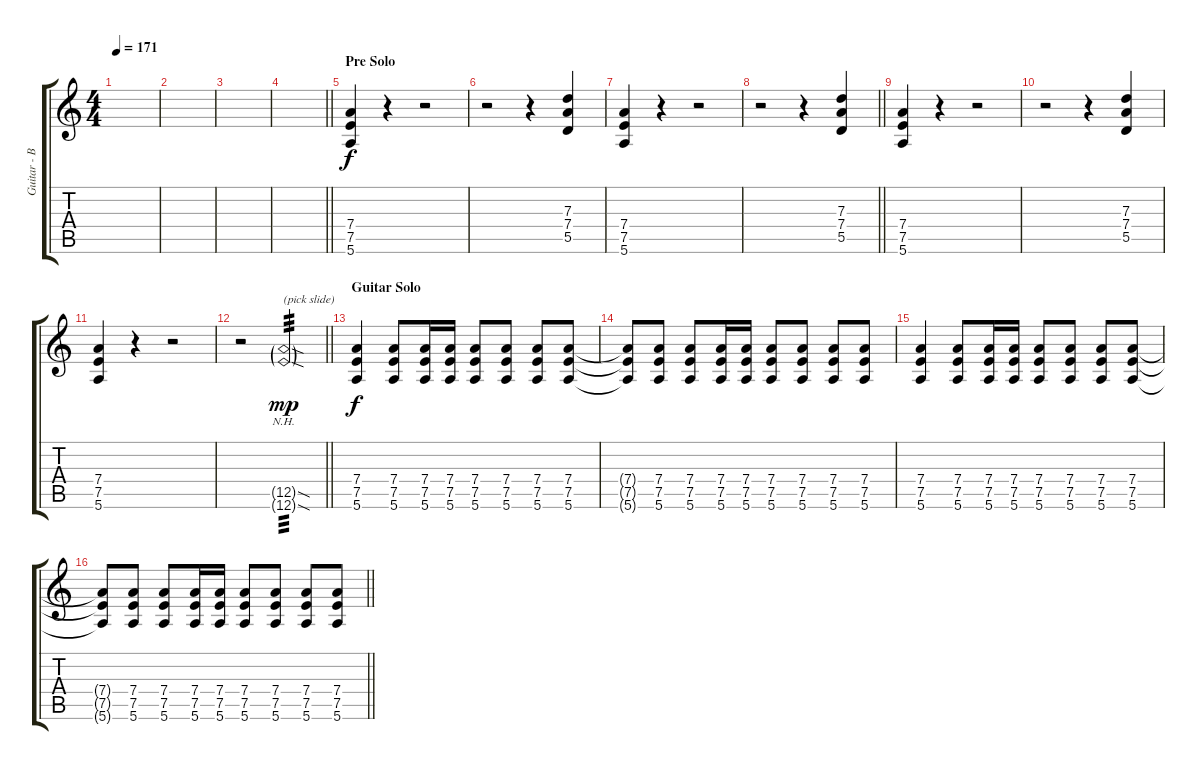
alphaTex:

\track ("Guitar - Bobby Kool" "Guitar - B") {instrument overdrivenguitar}
\staff {score tabs}
\tuning (E4 B3 G3 D3 A2 E2) {hide}
\ts (4 4)
\tempo 171
\clef g2
\ks c
|
|
|
\barLineRight lightlight
|
\section ("" "Pre Solo")
(7.4 7.5 5.6).4 r.4 r.2 |
r.2 r.4 (7.3 7.4 5.5).4 |
(7.4 7.5 5.6).4 r.4 r.2 |
\barLineRight lightlight
r.2 r.4 (7.3 7.4 5.5).4 |
(7.4 7.5 5.6).4 r.4 r.2 |
r.2 r.4 (7.3 7.4 5.5).4 |
(7.4 7.5 5.6).4 r.4 r.2 |
\barLineRight lightlight
r.2 (30.5{nh sod g} 30.6{nh sod g}).2{txt "(pick slide)" tp 3 dy mp} |
\section ("" "Guitar Solo")
(7.4 7.5 5.6).4{dy f} (7.4 7.5 5.6).8 (7.4 7.5 5.6).16 (7.4 7.5 5.6).16 (7.4 7.5 5.6).8 (7.4 7.5 5.6).8 (7.4 7.5 5.6).8 (7.4 7.5 5.6).8 |
(7.4{t} 7.5{t} 5.6{t}).8 (7.4 7.5 5.6).8 (7.4 7.5 5.6).8 (7.4 7.5 5.6).16 (7.4 7.5 5.6).16 (7.4 7.5 5.6).8 (7.4 7.5 5.6).8 (7.4 7.5 5.6).8 (7.4 7.5 5.6).8 |
(7.4 7.5 5.6).4 (7.4 7.5 5.6).8 (7.4 7.5 5.6).16 (7.4 7.5 5.6).16 (7.4 7.5 5.6).8 (7.4 7.5 5.6).8 (7.4 7.5 5.6).8 (7.4 7.5 5.6).8 |
\barLineRight lightlight
(7.4{t} 7.5{t} 5.6{t}).8 (7.4 7.5 5.6).8 (7.4 7.5 5.6).8 (7.4 7.5 5.6).16 (7.4 7.5 5.6).16 (7.4 7.5 5.6).8 (7.4 7.5 5.6).8 (7.4 7.5 5.6).8 (7.4 7.5 5.6).8
